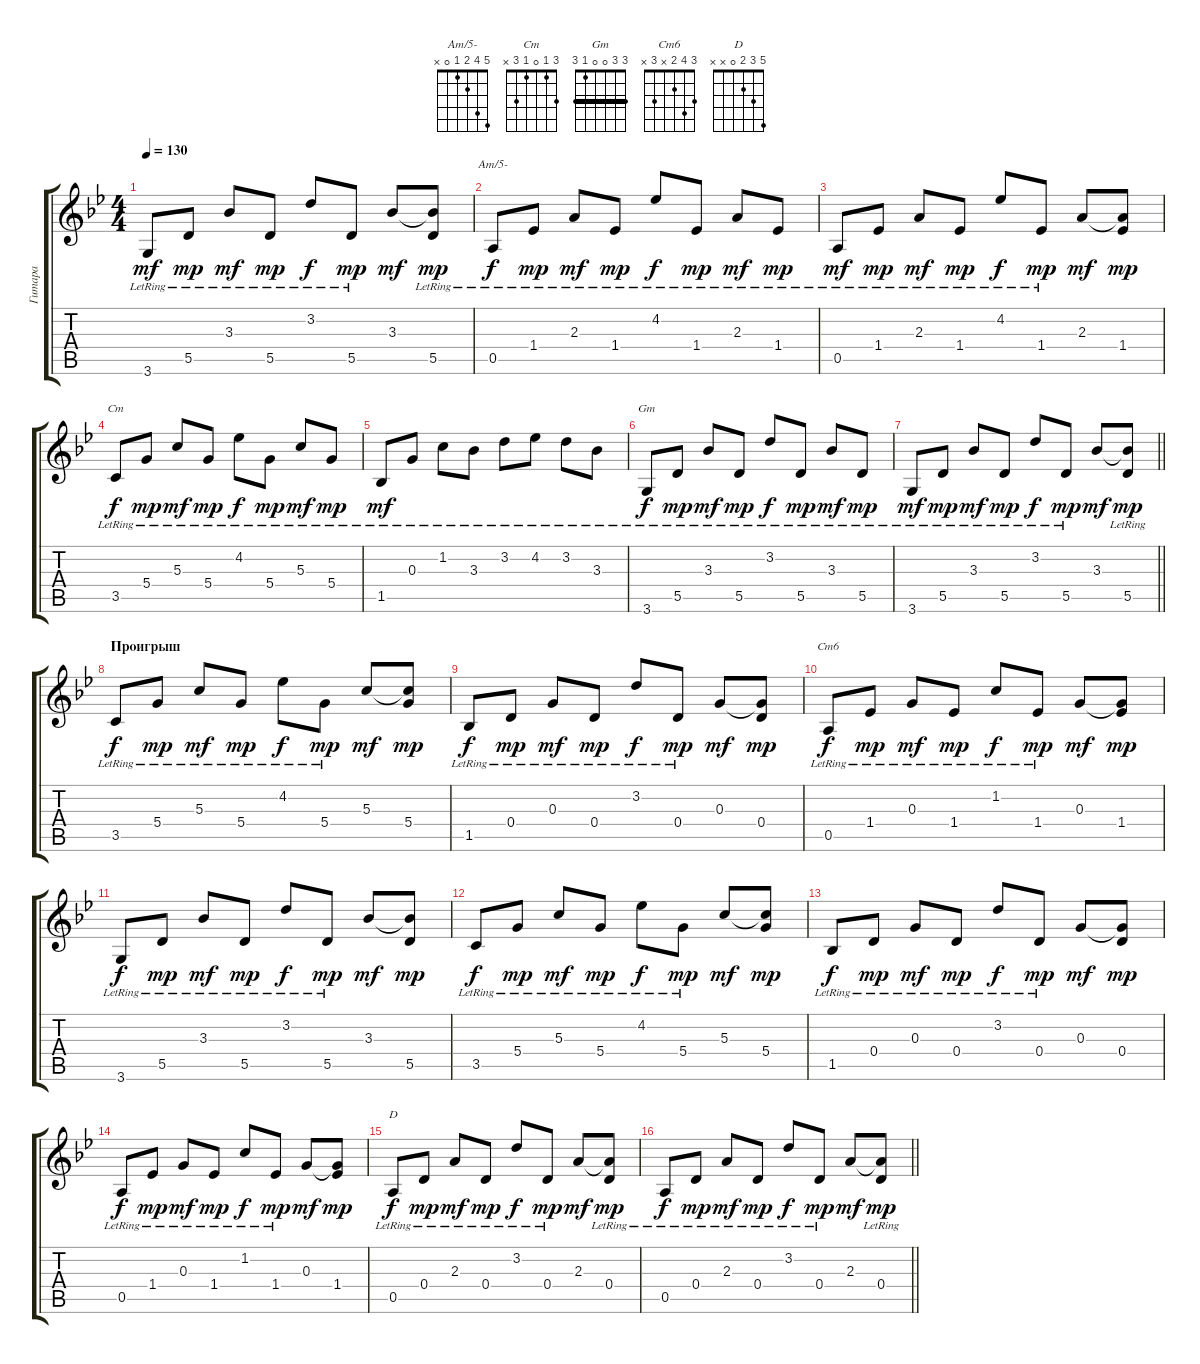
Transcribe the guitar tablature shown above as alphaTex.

\track ("Гитара" "Гитара") {instrument acousticguitarnylon}
\staff {score tabs}
\tuning (E4 B3 G3 D3 A2 E2) {hide}
\chord ("Am/5-" 5 4 2 1 0 x)
\chord ("Cm" 3 1 0 1 3 x)
\chord ("Gm" 3 3 0 0 1 3) {barre 3}
\chord ("Cm6" 3 4 2 x 3 x)
\chord ("D" 5 3 2 0 x x)
\ts (4 4)
\tempo 130
\clef g2
\ks gminor
3.6{lr}.8{dy mf} 5.5{lr}.8{dy mp} 3.3{lr}.8{dy mf} 5.5{lr}.8{dy mp} 3.2{lr}.8{dy f} 5.5{lr}.8{dy mp} 3.3.8{dy mf} (3.3{t} 5.5{lr}).8{dy mp} |
0.5{lr}.8{ch "Am/5-" dy f} 1.4{lr}.8{dy mp} 2.3{lr}.8{dy mf} 1.4{lr}.8{dy mp} 4.2{lr}.8{dy f} 1.4{lr}.8{dy mp} 2.3{lr}.8{dy mf} 1.4{lr}.8{dy mp} |
0.5{lr}.8{dy mf} 1.4{lr}.8{dy mp} 2.3{lr}.8{dy mf} 1.4{lr}.8{dy mp} 4.2{lr}.8{dy f} 1.4{lr}.8{dy mp} 2.3.8{dy mf} (2.3{t} 1.4).8{dy mp} |
3.5{lr}.8{ch "Cm" dy f} 5.4{lr}.8{dy mp} 5.3{lr}.8{dy mf} 5.4{lr}.8{dy mp} 4.2{lr}.8{dy f} 5.4{lr}.8{dy mp} 5.3{lr}.8{dy mf} 5.4{lr}.8{dy mp} |
1.5{lr}.8{dy mf} 0.3{lr}.8 1.2{lr}.8 3.3{lr}.8 3.2{lr}.8 4.2{lr}.8 3.2{lr}.8 3.3{lr}.8 |
3.6{lr}.8{ch "Gm" dy f} 5.5{lr}.8{dy mp} 3.3{lr}.8{dy mf} 5.5{lr}.8{dy mp} 3.2{lr}.8{dy f} 5.5{lr}.8{dy mp} 3.3{lr}.8{dy mf} 5.5{lr}.8{dy mp} |
\barLineRight lightlight
3.6{lr}.8{dy mf} 5.5{lr}.8{dy mp} 3.3{lr}.8{dy mf} 5.5{lr}.8{dy mp} 3.2{lr}.8{dy f} 5.5{lr}.8{dy mp} 3.3.8{dy mf} (3.3{t} 5.5{lr}).8{dy mp} |
\section ("" "Проигрыш")
3.5{lr}.8{dy f} 5.4{lr}.8{dy mp} 5.3{lr}.8{dy mf} 5.4{lr}.8{dy mp} 4.2{lr}.8{dy f} 5.4{lr}.8{dy mp} 5.3.8{dy mf} (5.3{t} 5.4).8{dy mp} |
1.5{lr}.8{dy f} 0.4{lr}.8{dy mp} 0.3{lr}.8{dy mf} 0.4{lr}.8{dy mp} 3.2{lr}.8{dy f} 0.4{lr}.8{dy mp} 0.3.8{dy mf} (0.3{t} 0.4).8{dy mp} |
0.5{lr}.8{ch "Cm6" dy f} 1.4{lr}.8{dy mp} 0.3{lr}.8{dy mf} 1.4{lr}.8{dy mp} 1.2{lr}.8{dy f} 1.4{lr}.8{dy mp} 0.3.8{dy mf} (0.3{t} 1.4).8{dy mp} |
3.6{lr}.8{dy f} 5.5{lr}.8{dy mp} 3.3{lr}.8{dy mf} 5.5{lr}.8{dy mp} 3.2{lr}.8{dy f} 5.5{lr}.8{dy mp} 3.3.8{dy mf} (3.3{t} 5.5).8{dy mp} |
3.5{lr}.8{dy f} 5.4{lr}.8{dy mp} 5.3{lr}.8{dy mf} 5.4{lr}.8{dy mp} 4.2{lr}.8{dy f} 5.4{lr}.8{dy mp} 5.3.8{dy mf} (5.3{t} 5.4).8{dy mp} |
1.5{lr}.8{dy f} 0.4{lr}.8{dy mp} 0.3{lr}.8{dy mf} 0.4{lr}.8{dy mp} 3.2{lr}.8{dy f} 0.4{lr}.8{dy mp} 0.3.8{dy mf} (0.3{t} 0.4).8{dy mp} |
0.5{lr}.8{dy f} 1.4{lr}.8{dy mp} 0.3{lr}.8{dy mf} 1.4{lr}.8{dy mp} 1.2{lr}.8{dy f} 1.4{lr}.8{dy mp} 0.3.8{dy mf} (0.3{t} 1.4).8{dy mp} |
0.5{lr}.8{ch "D" dy f} 0.4{lr}.8{dy mp} 2.3{lr}.8{dy mf} 0.4{lr}.8{dy mp} 3.2{lr}.8{dy f} 0.4{lr}.8{dy mp} 2.3.8{dy mf} (2.3{t} 0.4{lr}).8{dy mp} |
\barLineRight lightlight
0.5{lr}.8{dy f} 0.4{lr}.8{dy mp} 2.3{lr}.8{dy mf} 0.4{lr}.8{dy mp} 3.2{lr}.8{dy f} 0.4{lr}.8{dy mp} 2.3.8{dy mf} (2.3{t} 0.4{lr}).8{dy mp}
